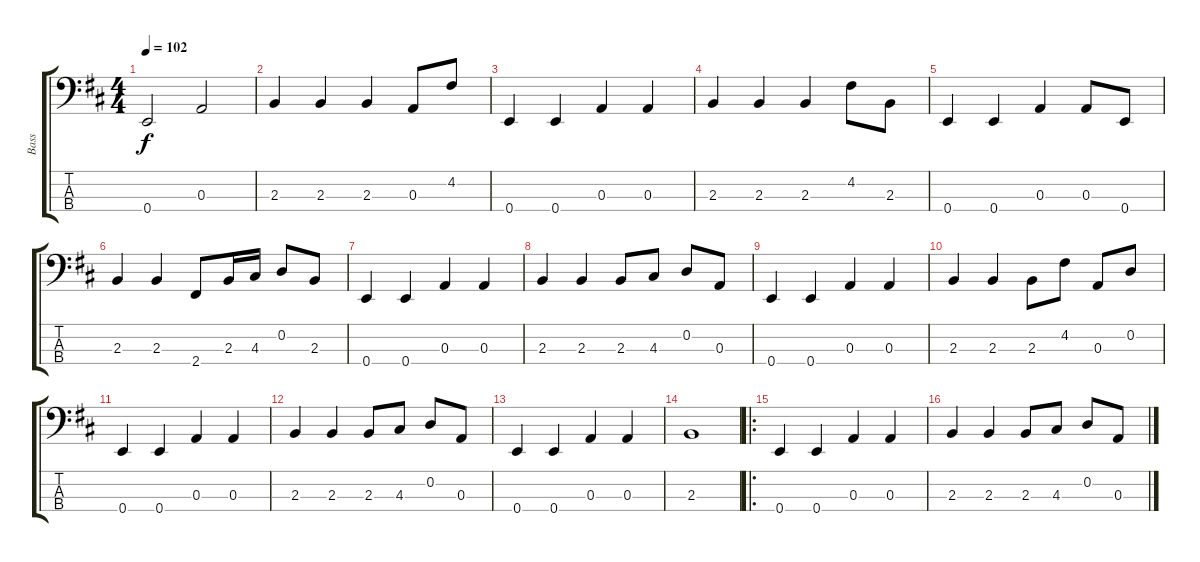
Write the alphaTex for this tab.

\track ("Bass" "Bass") {instrument electricbasspick}
\staff {score tabs}
\tuning (G2 D2 A1 E1) {hide}
\ts (4 4)
\tempo 102
\clef f4
\ks d
0.4.2{dy f} 0.3.2 |
2.3.4 2.3.4 2.3.4 0.3.8 4.2.8 |
0.4.4 0.4.4 0.3.4 0.3.4 |
2.3.4 2.3.4 2.3.4 4.2.8 2.3.8 |
0.4.4 0.4.4 0.3.4 0.3.8 0.4.8 |
2.3.4 2.3.4 2.4.8 2.3.16 4.3.16 0.2.8 2.3.8 |
0.4.4 0.4.4 0.3.4 0.3.4 |
2.3.4 2.3.4 2.3.8 4.3.8 0.2.8 0.3.8 |
0.4.4 0.4.4 0.3.4 0.3.4 |
2.3.4 2.3.4 2.3.8 4.2.8 0.3.8 0.2.8 |
0.4.4 0.4.4 0.3.4 0.3.4 |
2.3.4 2.3.4 2.3.8 4.3.8 0.2.8 0.3.8 |
0.4.4 0.4.4 0.3.4 0.3.4 |
2.3.1 |
\ro
0.4.4 0.4.4 0.3.4 0.3.4 |
2.3.4 2.3.4 2.3.8 4.3.8 0.2.8 0.3.8
